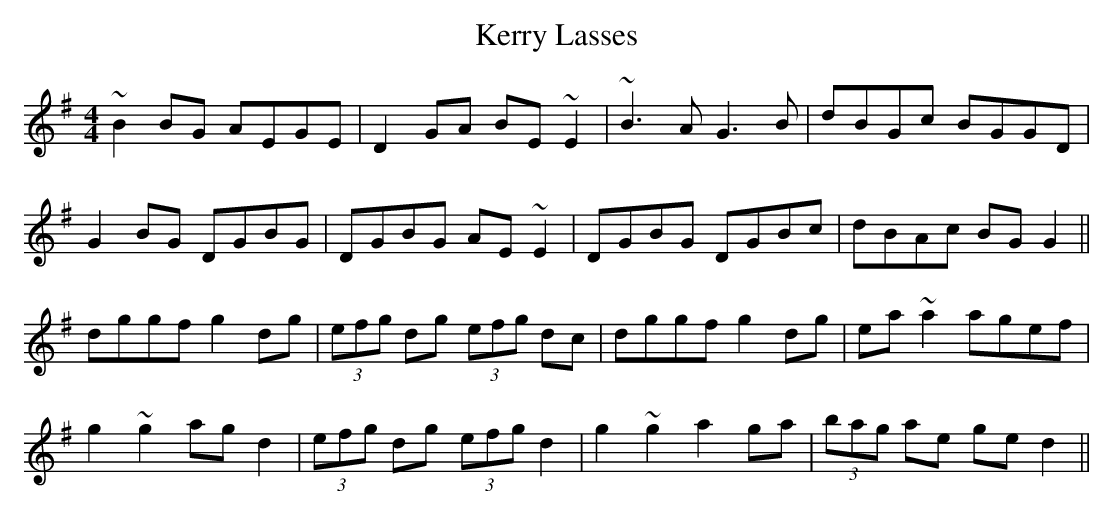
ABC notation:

X:1
T: Kerry Lasses
M: 4/4
L: 1/8
K: G
~B2 BG AEGE | D2 GA BE ~E2 | ~B3 A G3 B | dBGc BGGD |
G2 BG DGBG | DGBG AE ~E2 | DGBG DGBc | dBAc BG G2 ||
dggf g2 dg | (3efg dg (3efg dc | dggf g2 dg | ea ~a2 agef |
g2 ~g2 ag d2 | (3efg dg (3efg d2 | g2 ~g2 a2 ga |\
(3bag ae ge d2 ||
